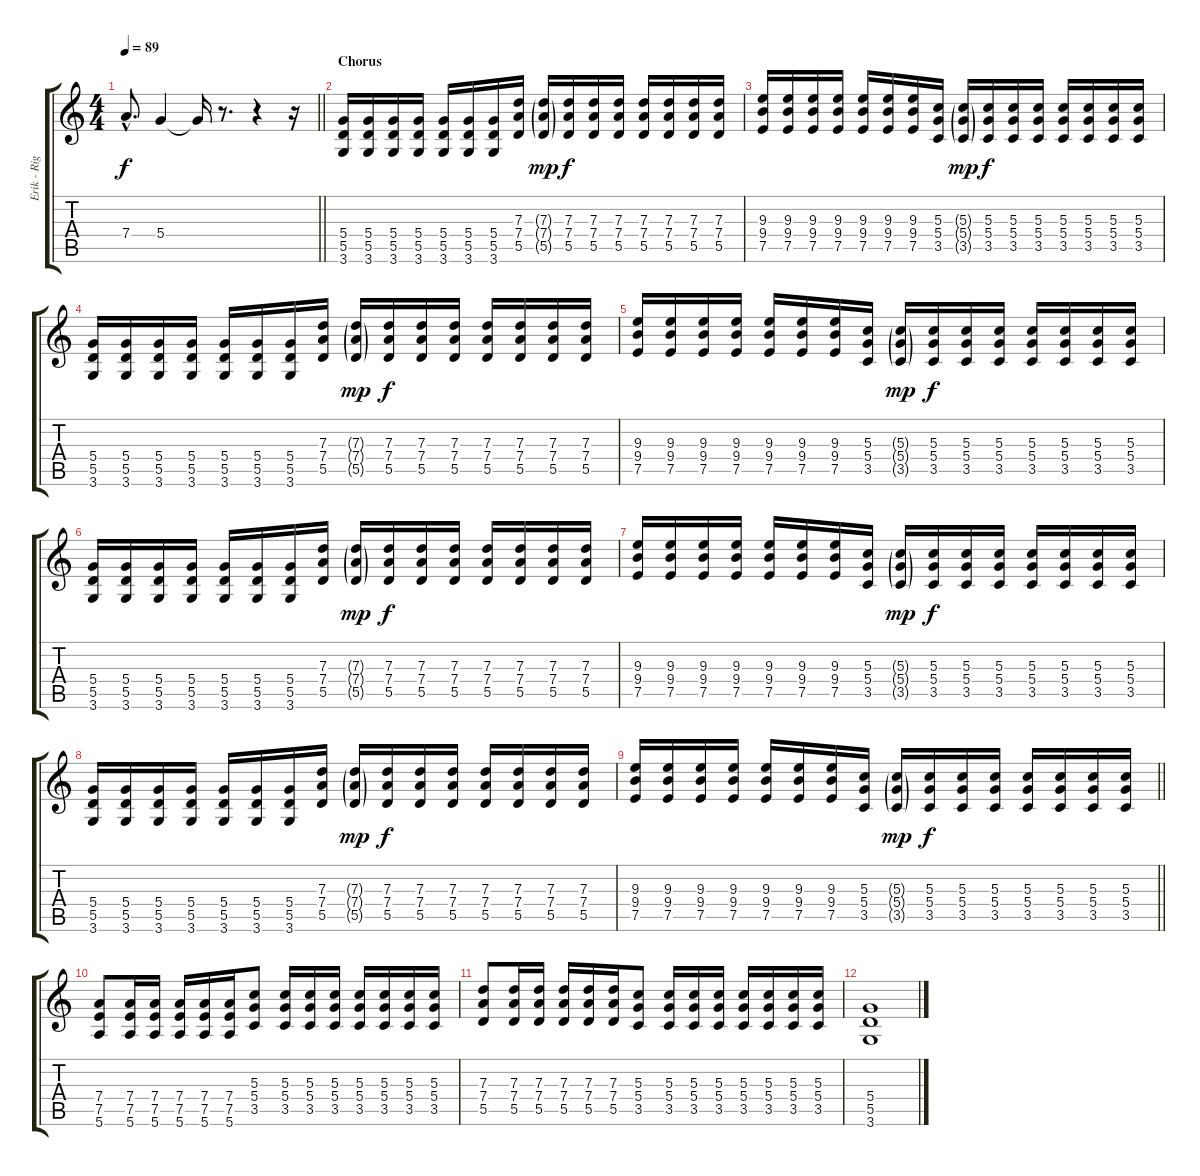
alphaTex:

\track ("Erik - Right Guitar" "Erik - Rig") {instrument distortionguitar}
\staff {score tabs}
\tuning (E4 B3 G3 D3 A2 E2) {hide}
\ts (4 4)
\tempo 89
\clef g2
\barLineRight lightlight
\ks c
7.4{hac}.8{d dy f} 5.4.4 5.4{t}.16 r.8{d} r.4 r.16 |
\section ("" "Chorus")
(5.4 5.5 3.6).16{volume 11 balance 13 instrument distortionguitar} (5.4 5.5 3.6).16 (5.4 5.5 3.6).16 (5.4 5.5 3.6).16 (5.4 5.5 3.6).16 (5.4 5.5 3.6).16 (5.4 5.5 3.6).16 (7.3 7.4 5.5).16 (7.3{g} 7.4{g} 5.5{g}).16{dy mp} (7.3 7.4 5.5).16{dy f} (7.3 7.4 5.5).16 (7.3 7.4 5.5).16 (7.3 7.4 5.5).16 (7.3 7.4 5.5).16 (7.3 7.4 5.5).16 (7.3 7.4 5.5).16 |
(9.3 9.4 7.5).16 (9.3 9.4 7.5).16 (9.3 9.4 7.5).16 (9.3 9.4 7.5).16 (9.3 9.4 7.5).16 (9.3 9.4 7.5).16 (9.3 9.4 7.5).16 (5.3 5.4 3.5).16 (5.3{g} 5.4{g} 3.5{g}).16{dy mp} (5.3 5.4 3.5).16{dy f} (5.3 5.4 3.5).16 (5.3 5.4 3.5).16 (5.3 5.4 3.5).16 (5.3 5.4 3.5).16 (5.3 5.4 3.5).16 (5.3 5.4 3.5).16 |
(5.4 5.5 3.6).16 (5.4 5.5 3.6).16 (5.4 5.5 3.6).16 (5.4 5.5 3.6).16 (5.4 5.5 3.6).16 (5.4 5.5 3.6).16 (5.4 5.5 3.6).16 (7.3 7.4 5.5).16 (7.3{g} 7.4{g} 5.5{g}).16{dy mp} (7.3 7.4 5.5).16{dy f} (7.3 7.4 5.5).16 (7.3 7.4 5.5).16 (7.3 7.4 5.5).16 (7.3 7.4 5.5).16 (7.3 7.4 5.5).16 (7.3 7.4 5.5).16 |
(9.3 9.4 7.5).16 (9.3 9.4 7.5).16 (9.3 9.4 7.5).16 (9.3 9.4 7.5).16 (9.3 9.4 7.5).16 (9.3 9.4 7.5).16 (9.3 9.4 7.5).16 (5.3 5.4 3.5).16 (5.3{g} 5.4{g} 3.5{g}).16{dy mp} (5.3 5.4 3.5).16{dy f} (5.3 5.4 3.5).16 (5.3 5.4 3.5).16 (5.3 5.4 3.5).16 (5.3 5.4 3.5).16 (5.3 5.4 3.5).16 (5.3 5.4 3.5).16 |
(5.4 5.5 3.6).16 (5.4 5.5 3.6).16 (5.4 5.5 3.6).16 (5.4 5.5 3.6).16 (5.4 5.5 3.6).16 (5.4 5.5 3.6).16 (5.4 5.5 3.6).16 (7.3 7.4 5.5).16 (7.3{g} 7.4{g} 5.5{g}).16{dy mp} (7.3 7.4 5.5).16{dy f} (7.3 7.4 5.5).16 (7.3 7.4 5.5).16 (7.3 7.4 5.5).16 (7.3 7.4 5.5).16 (7.3 7.4 5.5).16 (7.3 7.4 5.5).16 |
(9.3 9.4 7.5).16 (9.3 9.4 7.5).16 (9.3 9.4 7.5).16 (9.3 9.4 7.5).16 (9.3 9.4 7.5).16 (9.3 9.4 7.5).16 (9.3 9.4 7.5).16 (5.3 5.4 3.5).16 (5.3{g} 5.4{g} 3.5{g}).16{dy mp} (5.3 5.4 3.5).16{dy f} (5.3 5.4 3.5).16 (5.3 5.4 3.5).16 (5.3 5.4 3.5).16 (5.3 5.4 3.5).16 (5.3 5.4 3.5).16 (5.3 5.4 3.5).16 |
(5.4 5.5 3.6).16 (5.4 5.5 3.6).16 (5.4 5.5 3.6).16 (5.4 5.5 3.6).16 (5.4 5.5 3.6).16 (5.4 5.5 3.6).16 (5.4 5.5 3.6).16 (7.3 7.4 5.5).16 (7.3{g} 7.4{g} 5.5{g}).16{dy mp} (7.3 7.4 5.5).16{dy f} (7.3 7.4 5.5).16 (7.3 7.4 5.5).16 (7.3 7.4 5.5).16 (7.3 7.4 5.5).16 (7.3 7.4 5.5).16 (7.3 7.4 5.5).16 |
\barLineRight lightlight
(9.3 9.4 7.5).16 (9.3 9.4 7.5).16 (9.3 9.4 7.5).16 (9.3 9.4 7.5).16 (9.3 9.4 7.5).16 (9.3 9.4 7.5).16 (9.3 9.4 7.5).16 (5.3 5.4 3.5).16 (5.3{g} 5.4{g} 3.5{g}).16{dy mp} (5.3 5.4 3.5).16{dy f} (5.3 5.4 3.5).16 (5.3 5.4 3.5).16 (5.3 5.4 3.5).16 (5.3 5.4 3.5).16 (5.3 5.4 3.5).16 (5.3 5.4 3.5).16 |
(7.4 7.5 5.6).8 (7.4 7.5 5.6).16 (7.4 7.5 5.6).16 (7.4 7.5 5.6).16 (7.4 7.5 5.6).16 (7.4 7.5 5.6).16 (5.3 5.4 3.5).8 (5.3 5.4 3.5).16 (5.3 5.4 3.5).16 (5.3 5.4 3.5).16 (5.3 5.4 3.5).16 (5.3 5.4 3.5).16 (5.3 5.4 3.5).16 (5.3 5.4 3.5).16 |
(7.3 7.4 5.5).8 (7.3 7.4 5.5).16 (7.3 7.4 5.5).16 (7.3 7.4 5.5).16 (7.3 7.4 5.5).16 (7.3 7.4 5.5).16 (5.3 5.4 3.5).8 (5.3 5.4 3.5).16 (5.3 5.4 3.5).16 (5.3 5.4 3.5).16 (5.3 5.4 3.5).16 (5.3 5.4 3.5).16 (5.3 5.4 3.5).16 (5.3 5.4 3.5).16 |
(5.4 5.5 3.6).1
